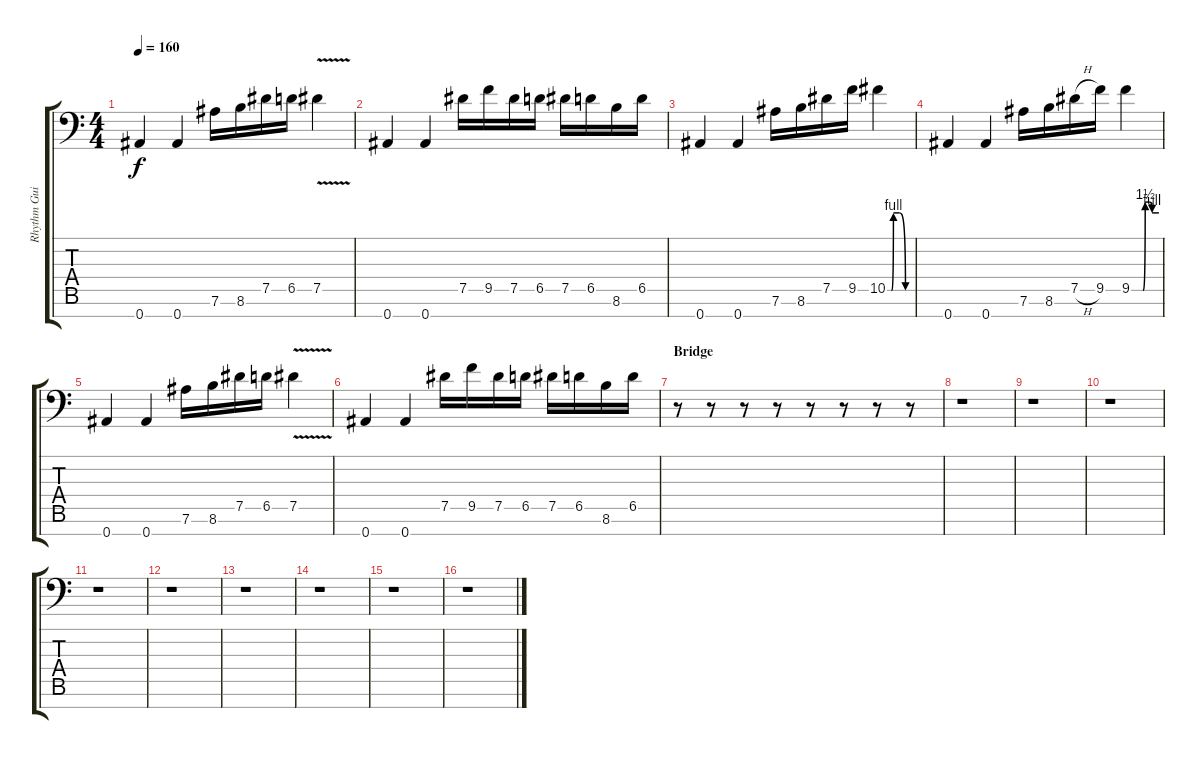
\track ("Rhythm Guitar Right" "Rhythm Gui") {instrument distortionguitar}
\staff {score tabs}
\tuning (Eb4 Bb3 Gb3 Db3 Ab2 Eb2 Bb1) {hide}
\ts (4 4)
\tempo 160
\clef f4
\ks c
0.7.4{dy f} 0.7.4 7.6.16 8.6.16 7.5.16 6.5.16 7.5{v}.4 |
0.7.4 0.7.4 7.5.16 9.5.16 7.5.16 6.5.16 7.5.16 6.5.16 8.6.16 6.5.16 |
0.7.4 0.7.4 7.6.16 8.6.16 7.5.16 9.5.16 10.5{be (custom 0 0 10 0 15 4 30 4 45 0 60 0)}.4 |
0.7.4 0.7.4 7.6.16 8.6.16 7.5{h}.16 9.5.16 9.5{be (custom 0 0 25 0 30 6 40 6 45 4 60 4)}.4 |
0.7.4 0.7.4 7.6.16 8.6.16 7.5.16 6.5.16 7.5{v}.4 |
0.7.4 0.7.4 7.5.16 9.5.16 7.5.16 6.5.16 7.5.16 6.5.16 8.6.16 6.5.16 |
\section ("" "Bridge")
r.8 r.8 r.8 r.8 r.8 r.8 r.8 r.8 |
r.1 |
r.1 |
r.1 |
r.1 |
r.1 |
r.1 |
r.1 |
r.1 |
r.1
